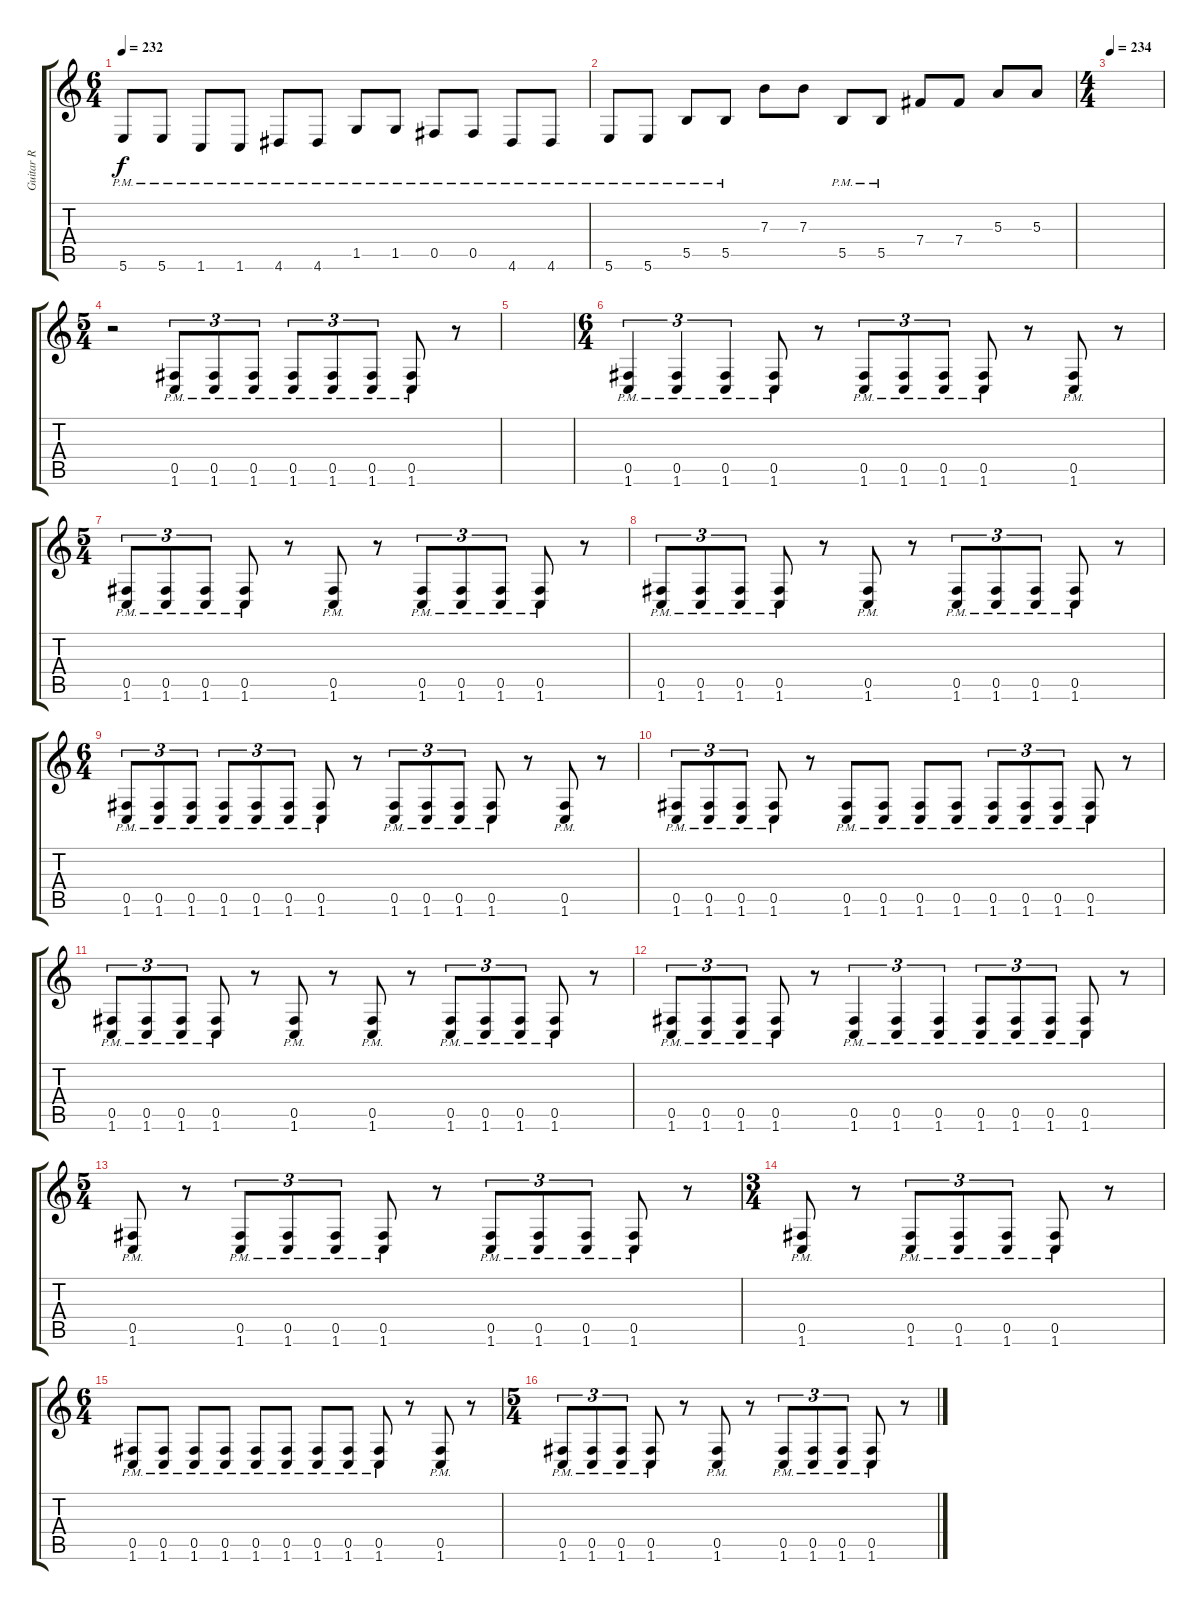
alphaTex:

\track ("Guitar R" "Guitar R") {instrument overdrivenguitar}
\staff {score tabs}
\tuning (Db4 Ab3 E3 B2 Gb2 B1) {hide}
\ts (6 4)
\tempo 232
\clef g2
\ks c
5.6{pm}.8{dy f} 5.6{pm}.8 1.6{pm}.8 1.6{pm}.8 4.6{pm}.8 4.6{pm}.8 1.5{pm}.8 1.5{pm}.8 0.5{pm}.8 0.5{pm}.8 4.6{pm}.8 4.6{pm}.8 |
5.6{pm}.8 5.6{pm}.8 5.5{pm}.8 5.5{pm}.8 7.3.8 7.3.8 5.5{pm}.8 5.5{pm}.8 7.4.8 7.4.8 5.3.8 5.3.8 |
\ts (4 4)
\tempo 234
|
\ts (5 4)
r.2 (0.5{pm} 1.6{pm}).8{tu (3 2)} (0.5{pm} 1.6{pm}).8{tu (3 2)} (0.5{pm} 1.6{pm}).8{tu (3 2)} (0.5{pm} 1.6{pm}).8{tu (3 2)} (0.5{pm} 1.6{pm}).8{tu (3 2)} (0.5{pm} 1.6{pm}).8{tu (3 2)} (0.5{pm} 1.6{pm}).8 r.8 |
|
\ts (6 4)
(0.5{pm} 1.6{pm}).4{tu (3 2)} (0.5{pm} 1.6{pm}).4{tu (3 2)} (0.5{pm} 1.6{pm}).4{tu (3 2)} (0.5{pm} 1.6{pm}).8 r.8 (0.5{pm} 1.6{pm}).8{tu (3 2)} (0.5{pm} 1.6{pm}).8{tu (3 2)} (0.5{pm} 1.6{pm}).8{tu (3 2)} (0.5{pm} 1.6{pm}).8 r.8 (0.5{pm} 1.6{pm}).8 r.8 |
\ts (5 4)
(0.5{pm} 1.6{pm}).8{tu (3 2)} (0.5{pm} 1.6{pm}).8{tu (3 2)} (0.5{pm} 1.6{pm}).8{tu (3 2)} (0.5{pm} 1.6{pm}).8 r.8 (0.5{pm} 1.6{pm}).8 r.8 (0.5{pm} 1.6{pm}).8{tu (3 2)} (0.5{pm} 1.6{pm}).8{tu (3 2)} (0.5{pm} 1.6{pm}).8{tu (3 2)} (0.5{pm} 1.6{pm}).8 r.8 |
(0.5{pm} 1.6{pm}).8{tu (3 2)} (0.5{pm} 1.6{pm}).8{tu (3 2)} (0.5{pm} 1.6{pm}).8{tu (3 2)} (0.5{pm} 1.6{pm}).8 r.8 (0.5{pm} 1.6{pm}).8 r.8 (0.5{pm} 1.6{pm}).8{tu (3 2)} (0.5{pm} 1.6{pm}).8{tu (3 2)} (0.5{pm} 1.6{pm}).8{tu (3 2)} (0.5{pm} 1.6{pm}).8 r.8 |
\ts (6 4)
(0.5{pm} 1.6{pm}).8{tu (3 2)} (0.5{pm} 1.6{pm}).8{tu (3 2)} (0.5{pm} 1.6{pm}).8{tu (3 2)} (0.5{pm} 1.6{pm}).8{tu (3 2)} (0.5{pm} 1.6).8{tu (3 2)} (0.5{pm} 1.6{pm}).8{tu (3 2)} (0.5{pm} 1.6{pm}).8 r.8 (0.5{pm} 1.6{pm}).8{tu (3 2)} (0.5{pm} 1.6{pm}).8{tu (3 2)} (0.5{pm} 1.6{pm}).8{tu (3 2)} (0.5{pm} 1.6{pm}).8 r.8 (0.5{pm} 1.6{pm}).8 r.8 |
(0.5{pm} 1.6{pm}).8{tu (3 2)} (0.5{pm} 1.6{pm}).8{tu (3 2)} (0.5{pm} 1.6{pm}).8{tu (3 2)} (0.5{pm} 1.6{pm}).8 r.8 (0.5{pm} 1.6{pm}).8 (0.5{pm} 1.6{pm}).8 (0.5{pm} 1.6{pm}).8 (0.5{pm} 1.6{pm}).8 (0.5{pm} 1.6{pm}).8{tu (3 2)} (0.5{pm} 1.6{pm}).8{tu (3 2)} (0.5{pm} 1.6{pm}).8{tu (3 2)} (0.5{pm} 1.6{pm}).8 r.8 |
(0.5{pm} 1.6{pm}).8{tu (3 2)} (0.5{pm} 1.6{pm}).8{tu (3 2)} (0.5{pm} 1.6{pm}).8{tu (3 2)} (0.5{pm} 1.6{pm}).8 r.8 (0.5{pm} 1.6{pm}).8 r.8 (0.5{pm} 1.6{pm}).8 r.8 (0.5{pm} 1.6{pm}).8{tu (3 2)} (0.5{pm} 1.6{pm}).8{tu (3 2)} (0.5{pm} 1.6{pm}).8{tu (3 2)} (0.5{pm} 1.6{pm}).8 r.8 |
(0.5{pm} 1.6{pm}).8{tu (3 2)} (0.5{pm} 1.6{pm}).8{tu (3 2)} (0.5{pm} 1.6{pm}).8{tu (3 2)} (0.5{pm} 1.6{pm}).8 r.8 (0.5{pm} 1.6{pm}).4{tu (3 2)} (0.5{pm} 1.6{pm}).4{tu (3 2)} (0.5{pm} 1.6{pm}).4{tu (3 2)} (0.5{pm} 1.6{pm}).8{tu (3 2)} (0.5{pm} 1.6{pm}).8{tu (3 2)} (0.5{pm} 1.6{pm}).8{tu (3 2)} (0.5{pm} 1.6{pm}).8 r.8 |
\ts (5 4)
(0.5{pm} 1.6{pm}).8 r.8 (0.5{pm} 1.6{pm}).8{tu (3 2)} (0.5{pm} 1.6{pm}).8{tu (3 2)} (0.5{pm} 1.6{pm}).8{tu (3 2)} (0.5{pm} 1.6{pm}).8 r.8 (0.5{pm} 1.6{pm}).8{tu (3 2)} (0.5{pm} 1.6{pm}).8{tu (3 2)} (0.5{pm} 1.6{pm}).8{tu (3 2)} (0.5{pm} 1.6{pm}).8 r.8 |
\ts (3 4)
(0.5{pm} 1.6{pm}).8 r.8 (0.5{pm} 1.6{pm}).8{tu (3 2)} (0.5{pm} 1.6{pm}).8{tu (3 2)} (0.5{pm} 1.6{pm}).8{tu (3 2)} (0.5{pm} 1.6{pm}).8 r.8 |
\ts (6 4)
(0.5{pm} 1.6{pm}).8 (0.5{pm} 1.6{pm}).8 (0.5{pm} 1.6{pm}).8 (0.5{pm} 1.6{pm}).8 (0.5{pm} 1.6{pm}).8 (0.5{pm} 1.6{pm}).8 (0.5{pm} 1.6{pm}).8 (0.5{pm} 1.6{pm}).8 (0.5{pm} 1.6{pm}).8 r.8 (0.5{pm} 1.6{pm}).8 r.8 |
\ts (5 4)
(0.5{pm} 1.6{pm}).8{tu (3 2)} (0.5{pm} 1.6{pm}).8{tu (3 2)} (0.5{pm} 1.6{pm}).8{tu (3 2)} (0.5{pm} 1.6{pm}).8 r.8 (0.5{pm} 1.6{pm}).8 r.8 (0.5{pm} 1.6{pm}).8{tu (3 2)} (0.5{pm} 1.6{pm}).8{tu (3 2)} (0.5{pm} 1.6{pm}).8{tu (3 2)} (0.5{pm} 1.6{pm}).8 r.8
